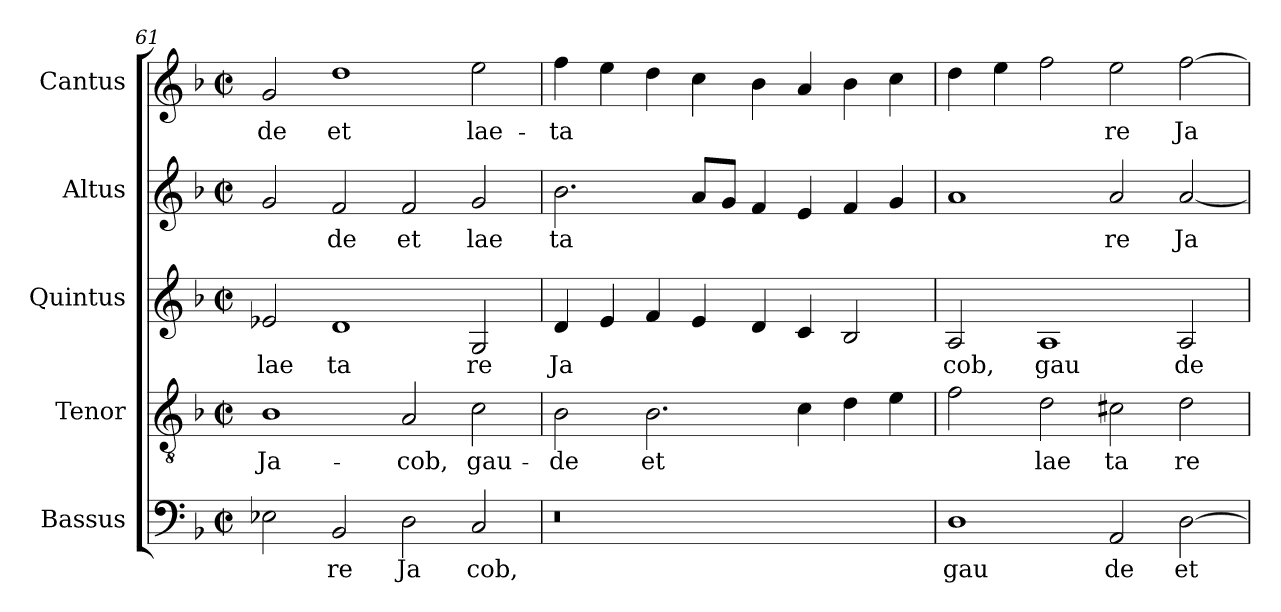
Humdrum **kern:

**kern	**text	**kern	**text	**kern	**text	**kern	**text	**kern	**text
*part5	*part5	*part4	*part4	*part3	*part3	*part2	*part2	*part1	*part1
*staff5	*staff5	*staff4	*staff4	*staff3	*staff3	*staff2	*staff2	*staff1	*staff1
*I"Bassus	*	*I"Tenor	*	*I"Quintus	*	*I"Altus	*	*I"Cantus	*
*clefF4	*	*clefGv2	*	*clefG2	*	*clefG2	*	*clefG2	*
*k[b-]	*	*k[b-]	*	*k[b-]	*	*k[b-]	*	*k[b-]	*
*F:	*	*F:	*	*F:	*	*F:	*	*F:	*
*M2/2	*	*M2/2	*	*M2/2	*	*M2/2	*	*M2/2	*
*met(c|)	*	*met(c|)	*	*met(c|)	*	*met(c|)	*	*met(c|)	*
=61	=61	=61	=61	=61	=61	=61	=61	=61	=61
!	!LO:LY:b:cj	!	!LO:LY:b:cj	!	!LO:LY:b:cj	!	!LO:LY:b:cj	!	!LO:LY:b:cj
2E-X\	.	1B-	Ja-	2e-X/	lae	2g/	.	2g/	-de
!	!LO:LY:b:cj	!	!	!	!LO:LY:b:cj	!	!LO:LY:b:cj	!	!LO:LY:b:cj
2BB-/	re	.	.	1d	ta	2f/	de	1dd	et
!	!LO:LY:b:cj	!	!LO:LY:b:cj	!	!	!	!LO:LY:b:cj	!	!
2D\	Ja	2A/	-cob,	.	.	2f/	et	.	.
!	!LO:LY:b:cj	!	!LO:LY:b:cj	!	!LO:LY:b:cj	!	!LO:LY:b:cj	!	!LO:LY:b:cj
2C/	cob,	2c\	gau-	2G/	re	2g/	lae	2ee\	lae-
!!LO:PB:g=z
=62	=62	=62	=62	=62	=62	=62	=62	=62	=62
!	!	!	!LO:LY:b:cj	!	!LO:LY:b:cj	!	!LO:LY:b:cj	!	!LO:LY:b:cj
0r	.	2B-\	-de	4d/	Ja	2.b-\	ta-	4ff\	-ta-
!	!	!	!	!	!LO:LY:b:cj	!	!	!	!LO:LY:b:cj
.	.	.	.	4e/	.	.	.	4ee\	--
!	!	!	!LO:LY:b:cj	!	!LO:LY:b:cj	!	!	!	!LO:LY:b:cj
.	.	2.B-\	et	4f/	.	.	.	4dd\	--
!	!	!	!	!	!LO:LY:b:cj	!	!LO:LY:b:cj	!	!LO:LY:b:cj
.	.	.	.	4e/	.	8a/L	--	4cc\	--
!	!	!	!	!	!	!	!LO:LY:b:cj	!	!
.	.	.	.	.	.	8g/J	--	.	.
!	!	!	!	!	!LO:LY:b:cj	!	!LO:LY:b:cj	!	!LO:LY:b:cj
.	.	.	.	4d/	.	4f/	--	4b-\	--
!	!	!	!LO:LY:b:cj	!	!LO:LY:b:cj	!	!LO:LY:b:cj	!	!LO:LY:b:cj
.	.	4c\	.	4c/	.	4e/	--	4a/	--
!	!	!	!LO:LY:b:cj	!	!LO:LY:b:cj	!	!LO:LY:b:cj	!	!LO:LY:b:cj
.	.	4d\	.	2B-/	.	4f/	--	4b-\	--
!	!	!	!LO:LY:b:cj	!	!	!	!LO:LY:b:cj	!	!LO:LY:b:cj
.	.	4e\	.	.	.	4g/	--	4cc\	--
=63	=63	=63	=63	=63	=63	=63	=63	=63	=63
!	!LO:LY:b:cj	!	!LO:LY:b:cj	!	!LO:LY:b:cj	!	!LO:LY:b:cj	!	!LO:LY:b:cj
1D	gau	2f\	.	2A/	cob,	1a	--	4dd\	--
!	!	!	!	!	!	!	!	!	!LO:LY:b:cj
.	.	.	.	.	.	.	.	4ee\	--
!	!	!	!LO:LY:b:cj	!	!LO:LY:b:cj	!	!	!	!LO:LY:b:cj
.	.	2d\	lae	1A	gau	.	.	2ff\	--
!	!LO:LY:b:cj	!	!LO:LY:b:cj	!	!	!	!LO:LY:b:cj	!	!LO:LY:b:cj
2AA/	de	2c#X\	ta	.	.	2a/	-re	2ee\	-re
!	!LO:LY:b:cj	!	!LO:LY:b:cj	!	!LO:LY:b:cj	!	!LO:LY:b:cj	!	!LO:LY:b:cj
[>2D\	et	2d\	re	2A/	de	[<2a/	Ja-	[>2ff\	Ja-
=	=	=	=	=	=	=	=	=	=
*-	*-	*-	*-	*-	*-	*-	*-	*-	*-
